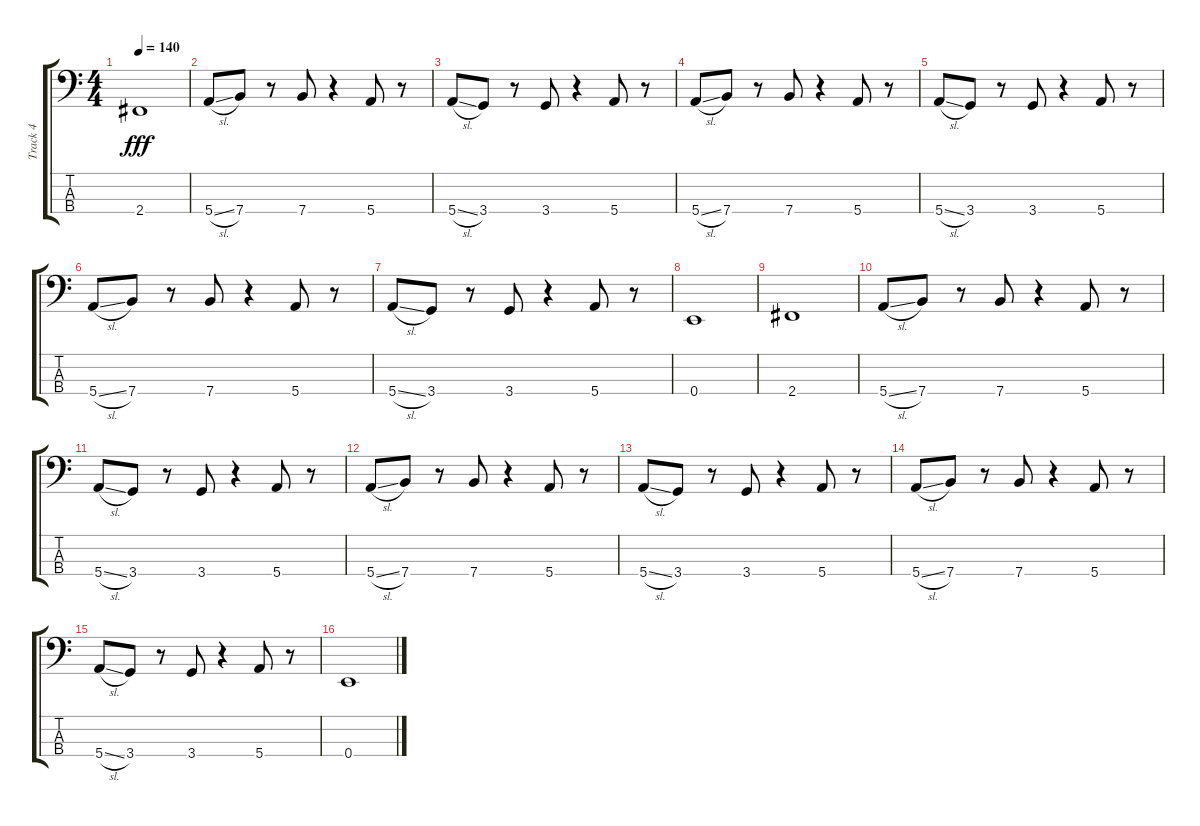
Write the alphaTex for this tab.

\track ("Track 4" "Track 4") {instrument electricbassfinger}
\staff {score tabs}
\tuning (G2 D2 A1 E1) {hide}
\ts (4 4)
\tempo 140
\clef f4
\ks c
2.4.1{dy fff} |
5.4{sl}.8 7.4.8 r.8 7.4.8 r.4 5.4.8 r.8 |
5.4{sl}.8 3.4.8 r.8 3.4.8 r.4 5.4.8 r.8 |
5.4{sl}.8 7.4.8 r.8 7.4.8 r.4 5.4.8 r.8 |
5.4{sl}.8 3.4.8 r.8 3.4.8 r.4 5.4.8 r.8 |
5.4{sl}.8 7.4.8 r.8 7.4.8 r.4 5.4.8 r.8 |
5.4{sl}.8 3.4.8 r.8 3.4.8 r.4 5.4.8 r.8 |
0.4.1 |
2.4.1 |
5.4{sl}.8 7.4.8 r.8 7.4.8 r.4 5.4.8 r.8 |
5.4{sl}.8 3.4.8 r.8 3.4.8 r.4 5.4.8 r.8 |
5.4{sl}.8 7.4.8 r.8 7.4.8 r.4 5.4.8 r.8 |
5.4{sl}.8 3.4.8 r.8 3.4.8 r.4 5.4.8 r.8 |
5.4{sl}.8 7.4.8 r.8 7.4.8 r.4 5.4.8 r.8 |
5.4{sl}.8 3.4.8 r.8 3.4.8 r.4 5.4.8 r.8 |
0.4.1
